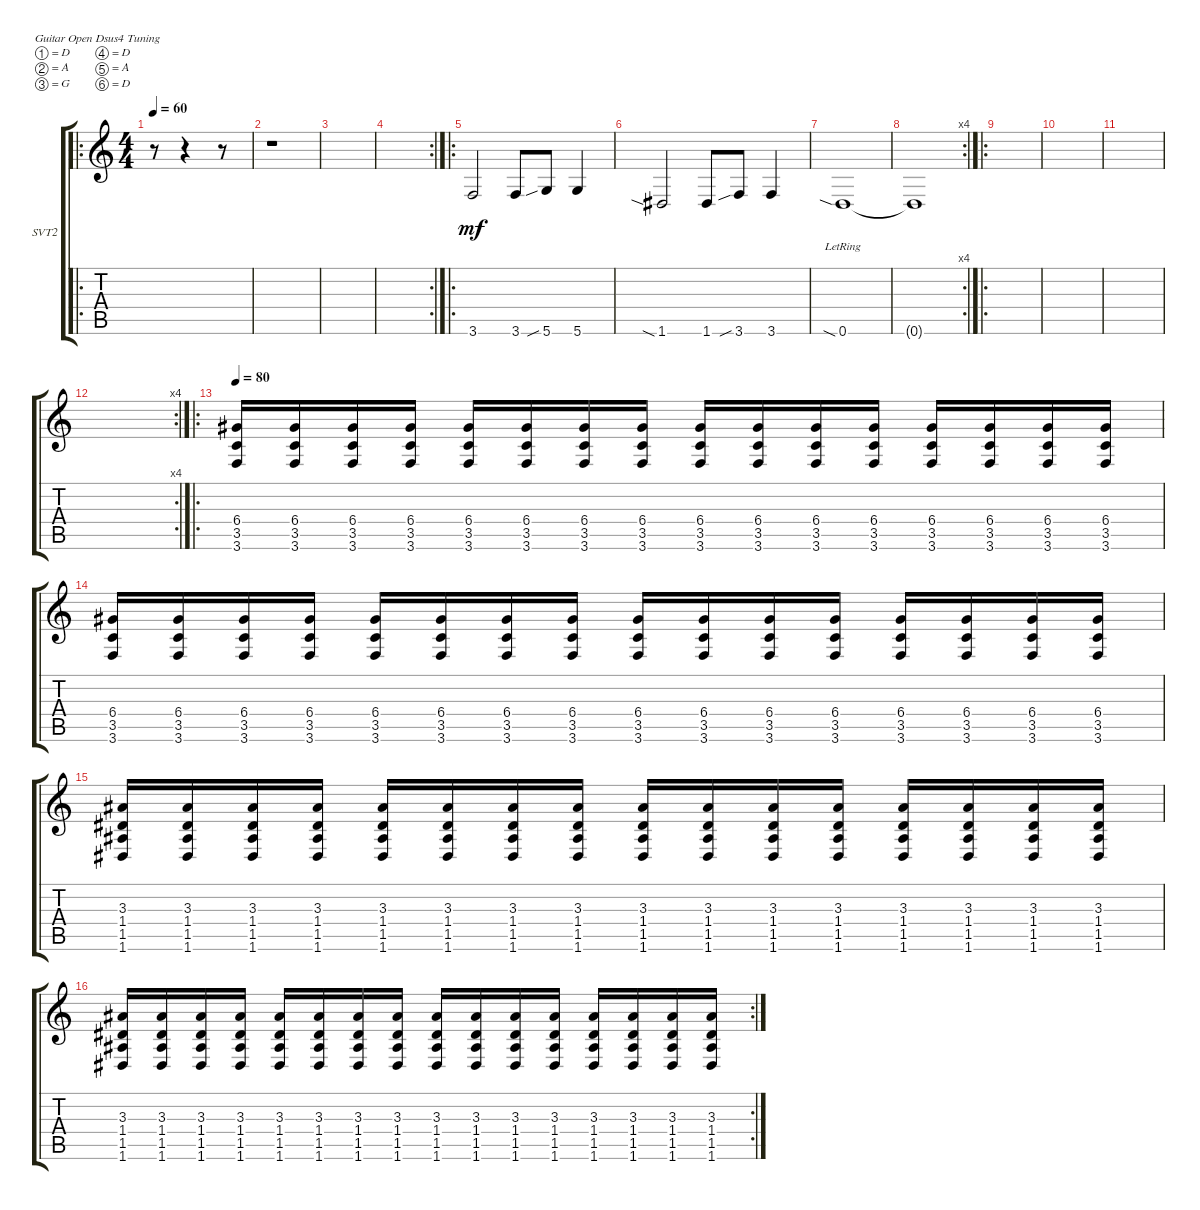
\defaultSystemsLayout 4
\bracketExtendMode groupsimilarinstruments
\firstSystemTrackNameOrientation horizontal
\otherSystemsTrackNameOrientation horizontal
\track ("Steve Von Till - Distorted" "SVT2") {instrument distortionguitar}
\staff {score tabs}
\tuning (D4 A3 G3 D3 A2 D2)
\ro
\ts (4 4)
\tempo 60
\clef g2
\ks c
r.8{dy mf} r.4 r.8 |
r.1 |
|
\rc 2
|
\ro
3.6.2 3.6.8 5.6{sib}.8 5.6.4 |
1.6{sia}.2 1.6.8 3.6{sib}.8 3.6.4 |
0.6{sia lr}.1 |
\rc 4
0.6{t}.1 |
\ro
|
|
|
\rc 4
|
\ro
\tempo 80
(3.6 3.5 6.4).16 (3.6 3.5 6.4).16 (3.6 3.5 6.4).16 (3.6 3.5 6.4).16 (3.6 3.5 6.4).16 (3.6 3.5 6.4).16 (3.6 3.5 6.4).16 (3.6 3.5 6.4).16 (3.6 3.5 6.4).16 (6.4 3.5 3.6).16 (3.6 3.5 6.4).16 (6.4 3.5 3.6).16 (3.6 3.5 6.4).16 (6.4 3.5 3.6).16 (3.6 3.5 6.4).16 (6.4 3.5 3.6).16 |
(3.6 3.5 6.4).16 (3.6 3.5 6.4).16 (3.6 3.5 6.4).16 (3.6 3.5 6.4).16 (3.6 3.5 6.4).16 (3.6 3.5 6.4).16 (3.6 3.5 6.4).16 (3.6 3.5 6.4).16 (3.6 3.5 6.4).16 (6.4 3.5 3.6).16 (3.6 3.5 6.4).16 (6.4 3.5 3.6).16 (3.6 3.5 6.4).16 (6.4 3.5 3.6).16 (3.6 3.5 6.4).16 (6.4 3.5 3.6).16 |
(1.6 1.5 1.4 3.3).16 (1.6 1.5 1.4 3.3).16 (1.6 1.5 1.4 3.3).16 (1.6 1.5 1.4 3.3).16 (1.6 1.5 1.4 3.3).16 (1.6 1.5 1.4 3.3).16 (1.6 1.5 1.4 3.3).16 (1.6 1.5 1.4 3.3).16 (1.6 1.5 1.4 3.3).16 (1.4 1.5 1.6 3.3).16 (1.6 1.5 1.4 3.3).16 (1.4 1.5 1.6 3.3).16 (1.6 1.5 1.4 3.3).16 (1.4 1.5 1.6 3.3).16 (1.6 1.5 1.4 3.3).16 (1.4 1.5 1.6 3.3).16 |
\rc 2
(1.6 1.5 1.4 3.3).16 (1.6 1.5 1.4 3.3).16 (1.6 1.5 1.4 3.3).16 (1.6 1.5 1.4 3.3).16 (1.6 1.5 1.4 3.3).16 (1.6 1.5 1.4 3.3).16 (1.6 1.5 1.4 3.3).16 (1.6 1.5 1.4 3.3).16 (1.6 1.5 1.4 3.3).16 (1.4 1.5 1.6 3.3).16 (1.6 1.5 1.4 3.3).16 (1.4 1.5 1.6 3.3).16 (1.6 1.5 1.4 3.3).16 (1.4 1.5 1.6 3.3).16 (1.6 1.5 1.4 3.3).16 (1.5 1.6 3.3 1.4).16
